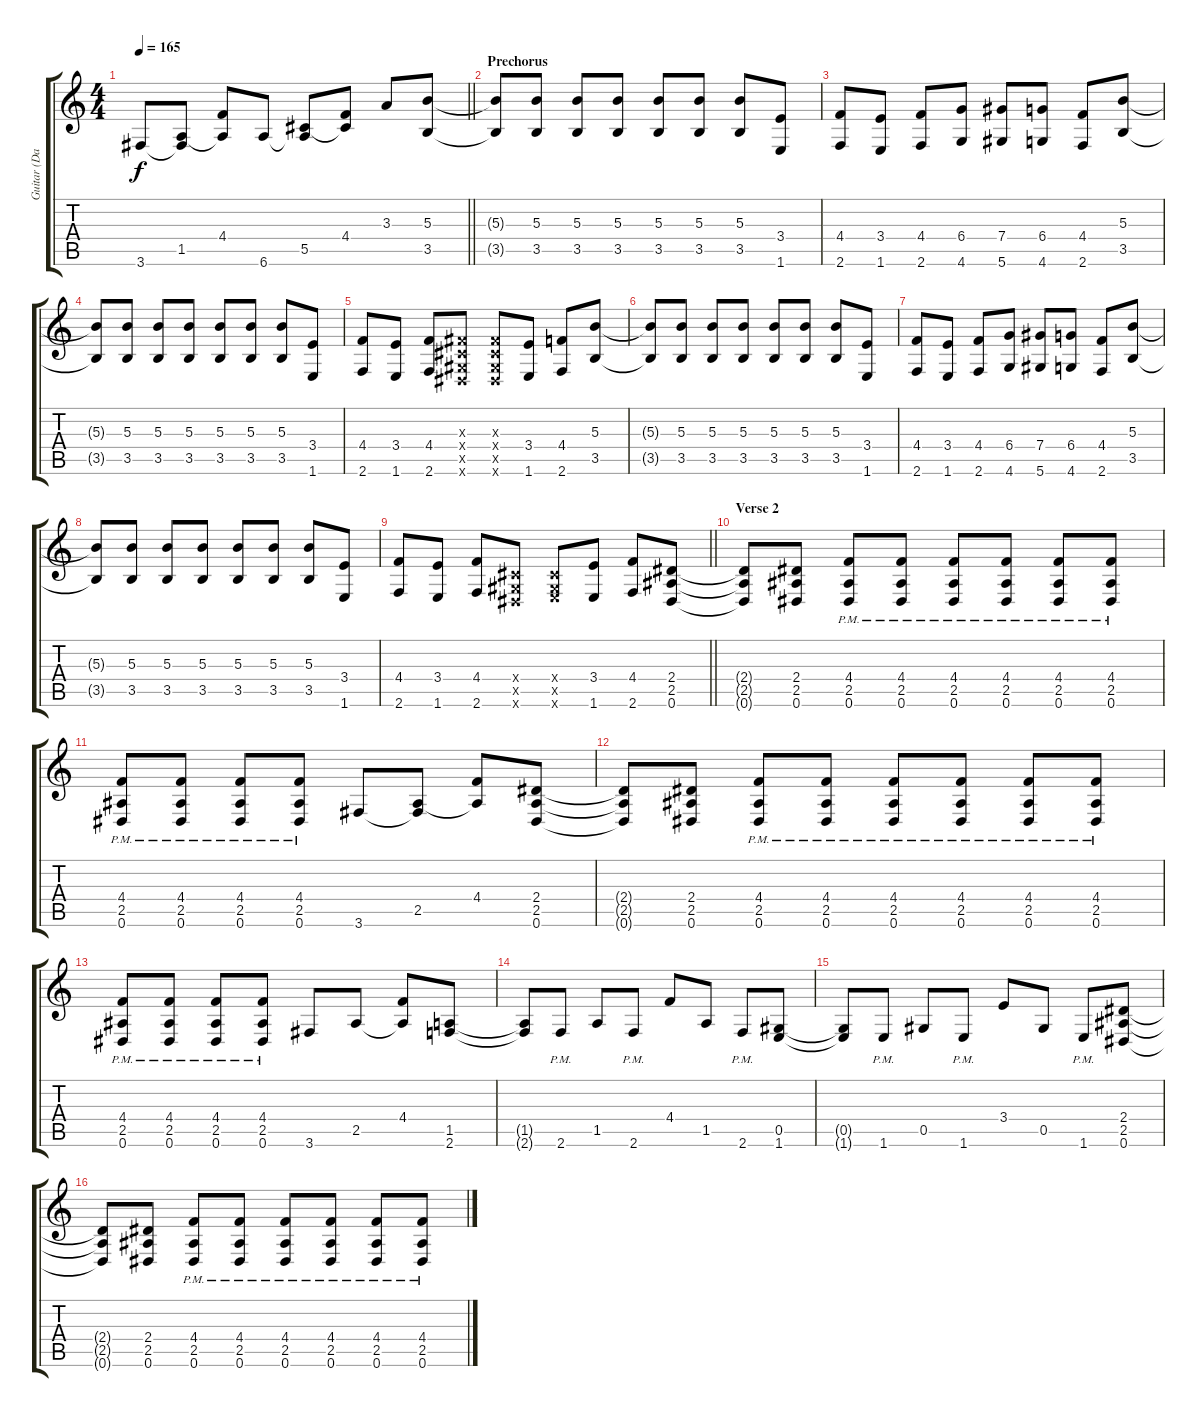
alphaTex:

\track ("Guitar (David Davidson)" "Guitar (Da") {instrument distortionguitar}
\staff {score tabs}
\tuning (Eb4 Bb3 Gb3 Db3 Ab2 Eb2) {hide}
\ts (4 4)
\tempo 165
\clef g2
\barLineRight lightlight
\ks c
3.6.8{dy f} (1.5 3.6{t}).8 (4.4 1.5{t}).8 6.6.8 (5.5 6.6{t}).8 (4.4 5.5{t}).8 3.3.8 (5.3 3.5).8 |
\section ("" "Prechorus")
(5.3{t} 3.5{t}).8 (5.3 3.5).8 (5.3 3.5).8 (5.3 3.5).8 (5.3 3.5).8 (5.3 3.5).8 (5.3 3.5).8 (3.4 1.6).8 |
(4.4 2.6).8 (3.4 1.6).8 (4.4 2.6).8 (6.4 4.6).8 (7.4 5.6).8 (6.4 4.6).8 (4.4 2.6).8 (5.3 3.5).8 |
(5.3{t} 3.5{t}).8 (5.3 3.5).8 (5.3 3.5).8 (5.3 3.5).8 (5.3 3.5).8 (5.3 3.5).8 (5.3 3.5).8 (3.4 1.6).8 |
(4.4 2.6).8 (3.4 1.6).8 (4.4 2.6).8 (0.3{x} 0.4{x} 0.5{x} 0.6{x}).8 (0.3{x} 0.4{x} 0.5{x} 0.6{x}).8 (3.4 1.6).8 (4.4 2.6).8 (5.3 3.5).8 |
(5.3{t} 3.5{t}).8 (5.3 3.5).8 (5.3 3.5).8 (5.3 3.5).8 (5.3 3.5).8 (5.3 3.5).8 (5.3 3.5).8 (3.4 1.6).8 |
(4.4 2.6).8 (3.4 1.6).8 (4.4 2.6).8 (6.4 4.6).8 (7.4 5.6).8 (6.4 4.6).8 (4.4 2.6).8 (5.3 3.5).8 |
(5.3{t} 3.5{t}).8 (5.3 3.5).8 (5.3 3.5).8 (5.3 3.5).8 (5.3 3.5).8 (5.3 3.5).8 (5.3 3.5).8 (3.4 1.6).8 |
\barLineRight lightlight
(4.4 2.6).8 (3.4 1.6).8 (4.4 2.6).8 (0.4{x} 0.5{x} 0.6{x}).8 (0.4{x} 0.5{x} 1.6{x}).8 (3.4 1.6).8 (4.4 2.6).8 (2.4 2.5 0.6).8 |
\section ("" "Verse 2")
(2.4{t} 2.5{t} 0.6{t}).8 (2.4 2.5 0.6).8 (4.4{pm} 2.5{pm} 0.6{pm}).8 (4.4{pm} 2.5{pm} 0.6{pm}).8 (4.4{pm} 2.5{pm} 0.6{pm}).8 (4.4{pm} 2.5{pm} 0.6{pm}).8 (4.4{pm} 2.5{pm} 0.6{pm}).8 (4.4{pm} 2.5{pm} 0.6{pm}).8 |
(4.4{pm} 2.5{pm} 0.6{pm}).8 (4.4{pm} 2.5{pm} 0.6{pm}).8 (4.4{pm} 2.5{pm} 0.6{pm}).8 (4.4{pm} 2.5{pm} 0.6{pm}).8 3.6.8 (2.5 3.6{t}).8 (4.4 2.5{t}).8 (2.4 2.5 0.6).8 |
(2.4{t} 2.5{t} 0.6{t}).8 (2.4 2.5 0.6).8 (4.4{pm} 2.5{pm} 0.6{pm}).8 (4.4{pm} 2.5{pm} 0.6{pm}).8 (4.4{pm} 2.5{pm} 0.6{pm}).8 (4.4{pm} 2.5{pm} 0.6{pm}).8 (4.4{pm} 2.5{pm} 0.6{pm}).8 (4.4{pm} 2.5{pm} 0.6{pm}).8 |
(4.4{pm} 2.5{pm} 0.6{pm}).8 (4.4{pm} 2.5{pm} 0.6{pm}).8 (4.4{pm} 2.5{pm} 0.6{pm}).8 (4.4{pm} 2.5{pm} 0.6{pm}).8 3.6.8 2.5.8 (4.4 2.5{t}).8 (1.5 2.6).8 |
(1.5{t} 2.6{t}).8 2.6{pm}.8 1.5.8 2.6{pm}.8 4.4.8 1.5.8 2.6{pm}.8 (0.5 1.6).8 |
(0.5{t} 1.6{t}).8 1.6{pm}.8 0.5.8 1.6{pm}.8 3.4.8 0.5.8 1.6{pm}.8 (2.4 2.5 0.6).8 |
(2.4{t} 2.5{t} 0.6{t}).8 (2.4 2.5 0.6).8 (4.4{pm} 2.5{pm} 0.6{pm}).8 (4.4{pm} 2.5{pm} 0.6{pm}).8 (4.4{pm} 2.5{pm} 0.6{pm}).8 (4.4{pm} 2.5{pm} 0.6{pm}).8 (4.4{pm} 2.5{pm} 0.6{pm}).8 (4.4{pm} 2.5{pm} 0.6{pm}).8
